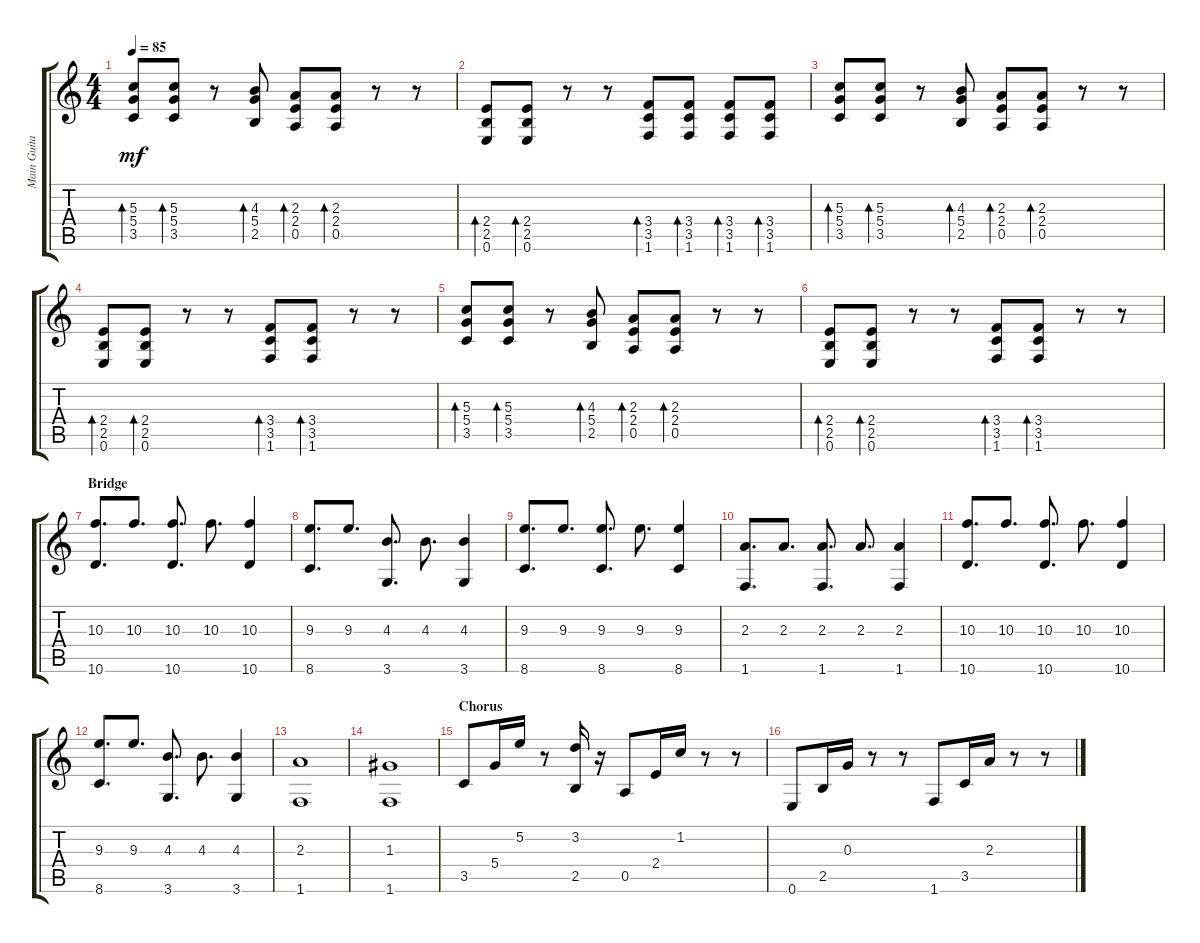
\track ("Main Guitar" "Main Guita") {instrument electricguitarclean}
\staff {score tabs}
\tuning (E4 B3 G3 D3 A2 E2) {hide}
\ts (4 4)
\tempo 85
\clef g2
\ks c
(5.3 5.4 3.5).8{bd 30 dy mf} (5.3 5.4 3.5).8{bd 30} r.8 (4.3 5.4 2.5).8{bd 30} (2.3 2.4 0.5).8{bd 30} (2.3 2.4 0.5).8{bd 30} r.8 r.8 |
(2.4 2.5 0.6).8{bd 30} (2.4 2.5 0.6).8{bd 30} r.8 r.8 (3.4 3.5 1.6).8{bd 30} (3.4 3.5 1.6).8{bd 30} (3.4 3.5 1.6).8{bd 30} (3.4 3.5 1.6).8{bd 30} |
(5.3 5.4 3.5).8{bd 30} (5.3 5.4 3.5).8{bd 30} r.8 (4.3 5.4 2.5).8{bd 30} (2.3 2.4 0.5).8{bd 30} (2.3 2.4 0.5).8{bd 30} r.8 r.8 |
(2.4 2.5 0.6).8{bd 30} (2.4 2.5 0.6).8{bd 30} r.8 r.8 (3.4 3.5 1.6).8{bd 30} (3.4 3.5 1.6).8{bd 30} r.8 r.8 |
(5.3 5.4 3.5).8{bd 30} (5.3 5.4 3.5).8{bd 30} r.8 (4.3 5.4 2.5).8{bd 30} (2.3 2.4 0.5).8{bd 30} (2.3 2.4 0.5).8{bd 30} r.8 r.8 |
(2.4 2.5 0.6).8{bd 30} (2.4 2.5 0.6).8{bd 30} r.8 r.8 (3.4 3.5 1.6).8{bd 30} (3.4 3.5 1.6).8{bd 30} r.8 r.8 |
\section ("" "Bridge")
(10.3 10.6).8{d} 10.3.8{d} (10.3 10.6).8{d} 10.3.8{d} (10.3 10.6).4 |
(9.3 8.6).8{d} 9.3.8{d} (4.3 3.6).8{d} 4.3.8{d} (4.3 3.6).4 |
(9.3 8.6).8{d} 9.3.8{d} (9.3 8.6).8{d} 9.3.8{d} (9.3 8.6).4 |
(2.3 1.6).8{d} 2.3.8{d} (2.3 1.6).8{d} 2.3.8{d} (2.3 1.6).4 |
(10.3 10.6).8{d} 10.3.8{d} (10.3 10.6).8{d} 10.3.8{d} (10.3 10.6).4 |
(9.3 8.6).8{d} 9.3.8{d} (4.3 3.6).8{d} 4.3.8{d} (4.3 3.6).4 |
(2.3 1.6).1 |
(1.3 1.6).1 |
\section ("" "Chorus")
3.5.8 5.4.16 5.2.16 r.8 (3.2 2.5).16 r.16 0.5.8 2.4.16 1.2.16 r.8 r.8 |
0.6.8 2.5.16 0.3.16 r.8 r.8 1.6.8 3.5.16 2.3.16 r.8 r.8
